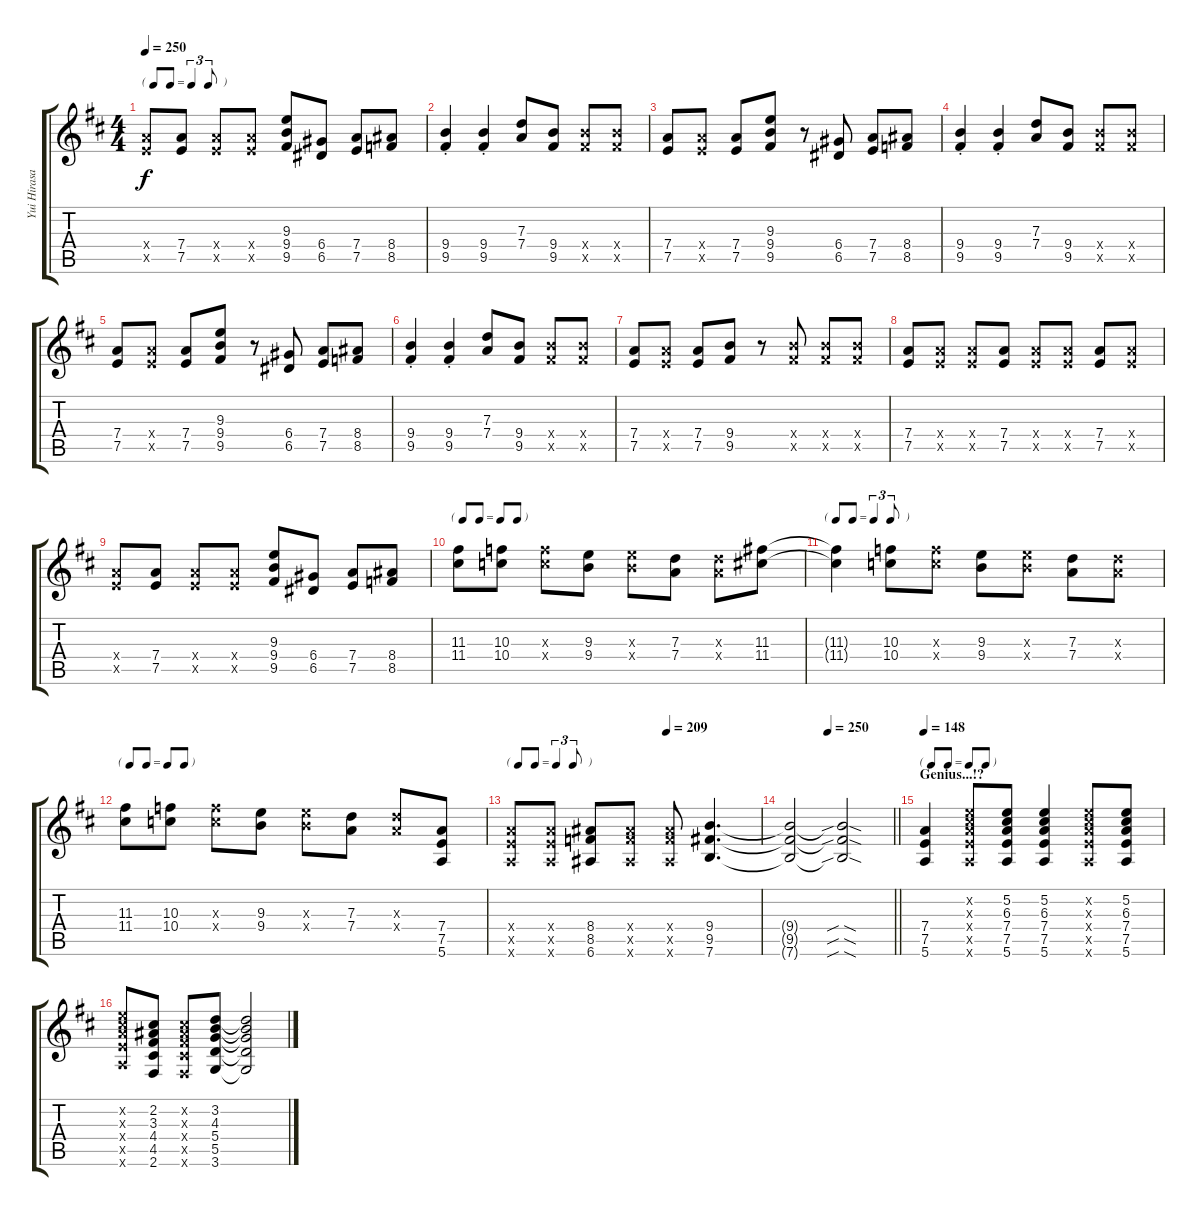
\track ("Yui Hirasawa" "Yui Hirasa") {instrument distortionguitar}
\staff {score tabs}
\tuning (E4 B3 G3 D3 A2 E2) {hide}
\ts (4 4)
\tf triplet8th
\tempo 250
\clef g2
\ks d
(7.4{x} 7.5{x}).8{dy f} (7.4 7.5).8 (7.4{x} 7.5{x}).8 (7.4{x} 7.5{x}).8 (9.3 9.4 9.5).8 (6.4 6.5).8 (7.4 7.5).8 (8.4 8.5).8 |
(9.4{st} 9.5{st}).4 (9.4{st} 9.5{st}).4 (7.3 7.4).8 (9.4 9.5).8 (9.4{x} 9.5{x}).8 (9.4{x} 9.5{x}).8 |
(7.4 7.5).8 (7.4{x} 7.5{x}).8 (7.4 7.5).8 (9.3 9.4 9.5).8 r.8 (6.4 6.5).8 (7.4 7.5).8 (8.4 8.5).8 |
(9.4{st} 9.5{st}).4 (9.4{st} 9.5{st}).4 (7.3 7.4).8 (9.4 9.5).8 (9.4{x} 9.5{x}).8 (9.4{x} 9.5{x}).8 |
(7.4 7.5).8 (7.4{x} 7.5{x}).8 (7.4 7.5).8 (9.3 9.4 9.5).8 r.8 (6.4 6.5).8 (7.4 7.5).8 (8.4 8.5).8 |
(9.4{st} 9.5{st}).4 (9.4{st} 9.5{st}).4 (7.3 7.4).8 (9.4 9.5).8 (9.4{x} 9.5{x}).8 (9.4{x} 9.5{x}).8 |
(7.4 7.5).8 (7.4{x} 7.5{x}).8 (7.4 7.5).8 (9.4 9.5).8 r.8 (9.4{x} 9.5{x}).8 (9.4{x} 9.5{x}).8 (9.4{x} 9.5{x}).8 |
(7.4 7.5).8 (7.4{x} 7.5{x}).8 (7.4{x} 7.5{x}).8 (7.4 7.5).8 (7.4{x} 7.5{x}).8 (7.4{x} 7.5{x}).8 (7.4 7.5).8 (7.4{x} 7.5{x}).8 |
(7.4{x} 7.5{x}).8 (7.4 7.5).8 (7.4{x} 7.5{x}).8 (7.4{x} 7.5{x}).8 (9.3 9.4 9.5).8 (6.4 6.5).8 (7.4 7.5).8 (8.4 8.5).8 |
\tf none
(11.3 11.4).8 (10.3 10.4).8 (10.3{x} 10.4{x}).8 (9.3 9.4).8 (9.3{x} 9.4{x}).8 (7.3 7.4).8 (7.3{x} 7.4{x}).8 (11.3 11.4).8 |
\tf triplet8th
(11.3{t} 11.4{t}).4 (10.3 10.4).8 (10.3{x} 10.4{x}).8 (9.3 9.4).8 (9.3{x} 9.4{x}).8 (7.3 7.4).8 (7.3{x} 7.4{x}).8 |
\tf none
(11.3 11.4).8 (10.3 10.4).8 (10.3{x} 10.4{x}).8 (9.3 9.4).8 (9.3{x} 9.4{x}).8 (7.3 7.4).8 (7.3{x} 7.4{x}).8 (7.4 7.5 5.6).8 |
\tf triplet8th
\tempo (209 0.625)
(7.4{x} 7.5{x} 5.6{x}).8 (7.4{x} 7.5{x} 5.6{x}).8 (8.4 8.5 6.6).8 (8.4{x} 8.5{x} 6.6{x}).8 (8.4{x} 8.5{x} 6.6{x}).8 (9.4 9.5 7.6).4{d} |
\tempo (250 0.375)
\barLineRight lightlight
(9.4{t} 9.5{t} 7.6{t}).2 (9.4{sib sod t} 9.5{sib sod t} 7.6{sib sod t}).2 |
\tf none
\section ("" "Genius...!?")
\tempo 148
(7.4 7.5 5.6).4 (5.2{x} 6.3{x} 7.4{x} 7.5{x} 5.6{x}).8 (5.2 6.3 7.4 7.5 5.6).8 (5.2 6.3 7.4 7.5 5.6).4 (5.2{x} 6.3{x} 7.4{x} 7.5{x} 5.6{x}).8 (5.2 6.3 7.4 7.5 5.6).8 |
(5.2{x} 6.3{x} 7.4{x} 7.5{x} 5.6{x}).8 (2.2 3.3 4.4 4.5 2.6).8 (2.2{x} 3.3{x} 4.4{x} 4.5{x} 2.6{x}).8 (3.2 4.3 5.4 5.5 3.6).8 (3.2{t} 4.3{t} 5.4{t} 5.5{t} 3.6{t}).2
